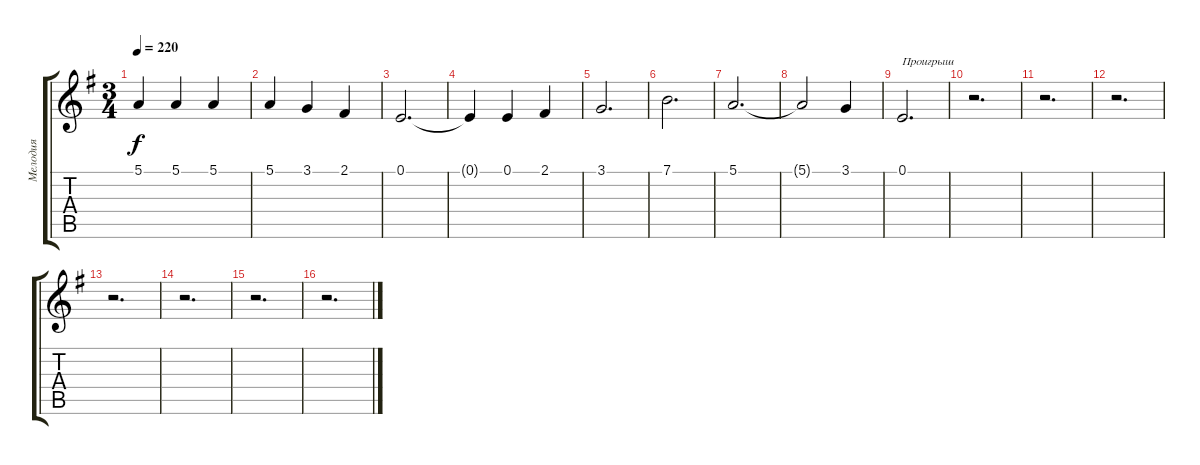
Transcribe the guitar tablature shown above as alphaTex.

\track ("Мелодия" "Мелодия") {instrument acousticgrandpiano}
\staff {score tabs}
\tuning (E4 B3 G3 D3 A2 E2) {hide}
\ts (3 4)
\tempo 220
\clef g2
\ks eminor
5.1.4{dy f} 5.1.4 5.1.4 |
5.1.4 3.1.4 2.1.4 |
0.1.2{d} |
0.1{t}.4 0.1.4 2.1.4 |
3.1.2{d} |
7.1.2{d} |
5.1.2{d} |
5.1{t}.2 3.1.4 |
0.1.2{d txt "Проигрыш"} |
r.2{d} |
r.2{d} |
r.2{d} |
r.2{d} |
r.2{d} |
r.2{d} |
r.2{d}
